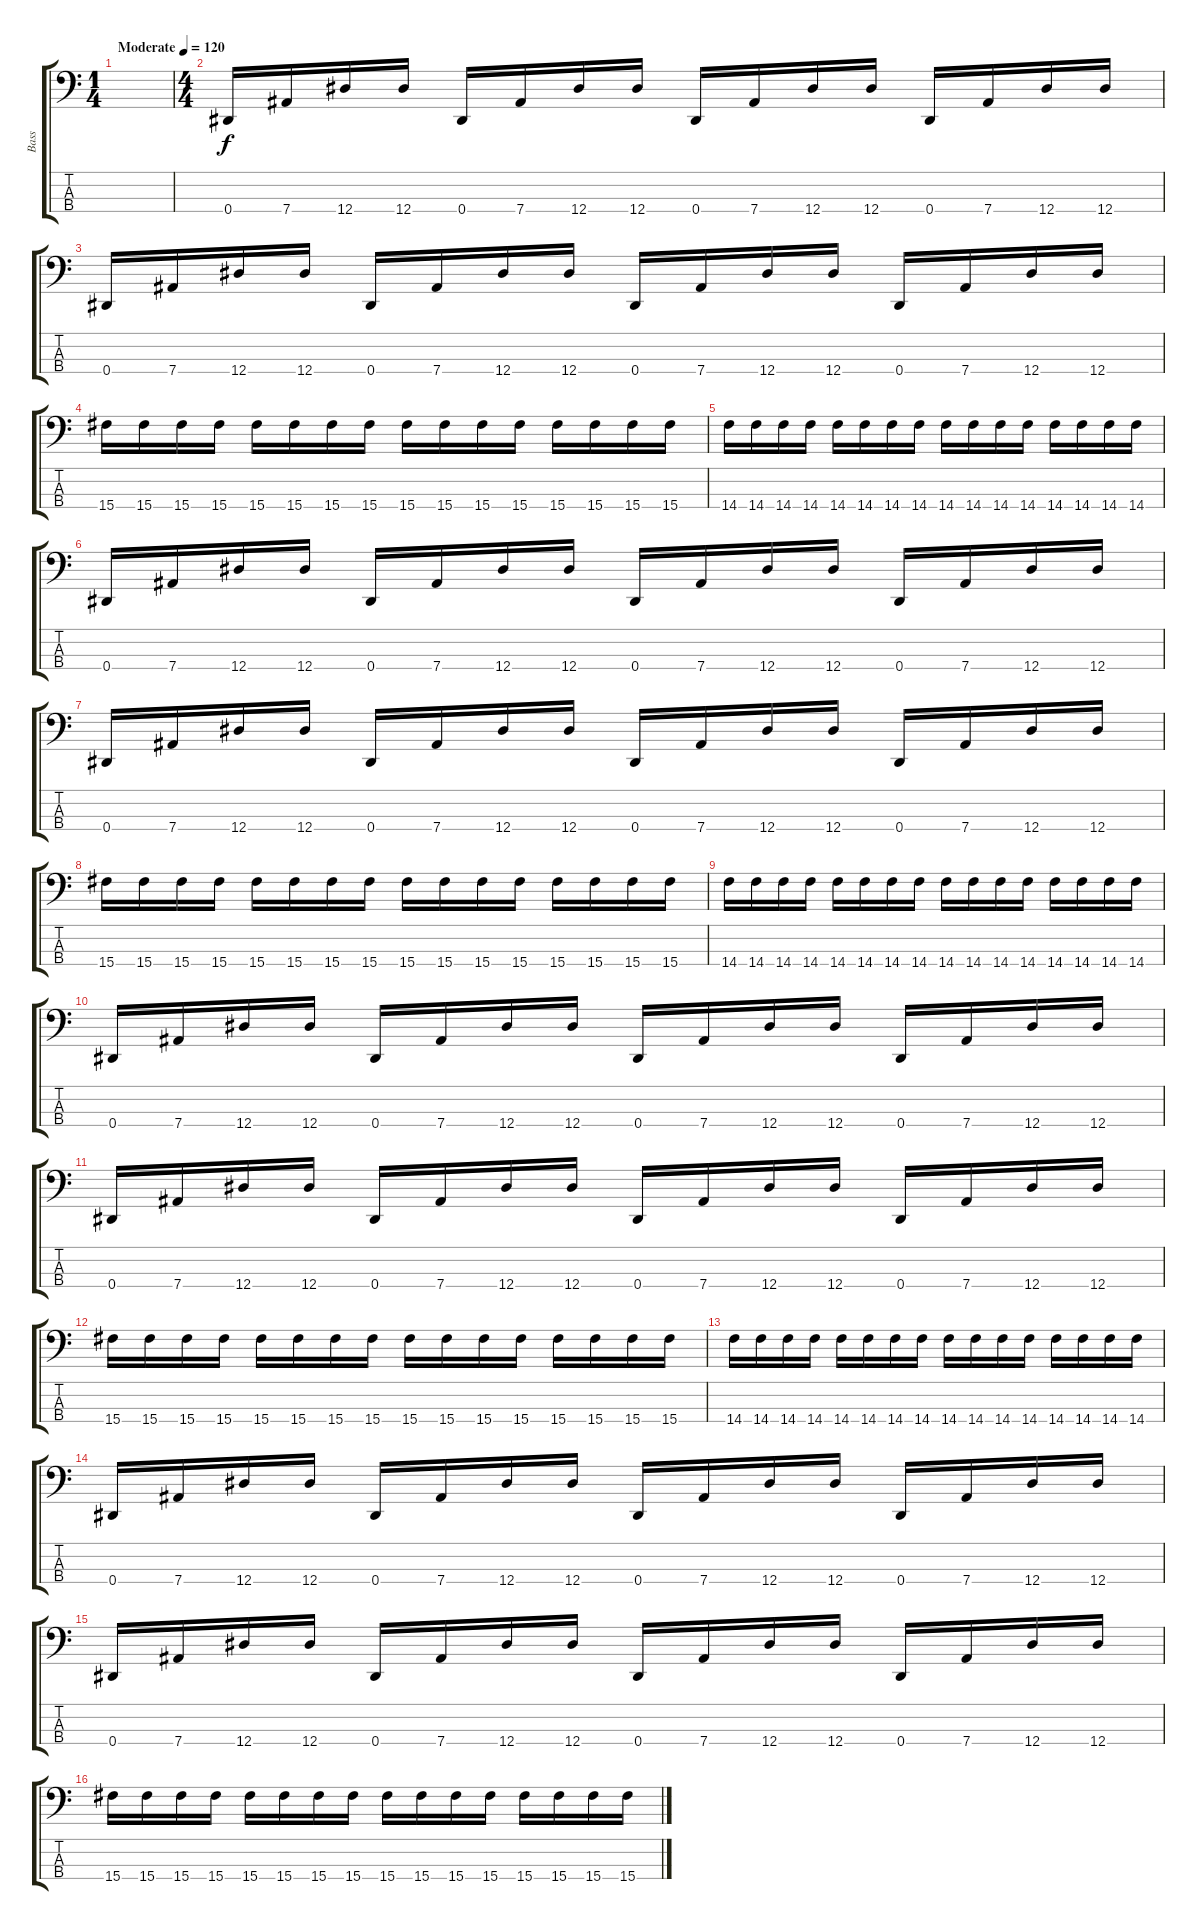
\track ("Bass" "Bass") {instrument electricbassfinger}
\staff {score tabs}
\tuning (Gb2 Db2 Ab1 Eb1) {hide}
\ts (1 4)
\tempo (120 "Moderate")
\clef f4
\ks c
|
\ts (4 4)
0.4.16 7.4.16 12.4.16 12.4.16 0.4.16 7.4.16 12.4.16 12.4.16 0.4.16 7.4.16 12.4.16 12.4.16 0.4.16 7.4.16 12.4.16 12.4.16 |
0.4.16 7.4.16 12.4.16 12.4.16 0.4.16 7.4.16 12.4.16 12.4.16 0.4.16 7.4.16 12.4.16 12.4.16 0.4.16 7.4.16 12.4.16 12.4.16 |
15.4.16 15.4.16 15.4.16 15.4.16 15.4.16 15.4.16 15.4.16 15.4.16 15.4.16 15.4.16 15.4.16 15.4.16 15.4.16 15.4.16 15.4.16 15.4.16 |
14.4.16 14.4.16 14.4.16 14.4.16 14.4.16 14.4.16 14.4.16 14.4.16 14.4.16 14.4.16 14.4.16 14.4.16 14.4.16 14.4.16 14.4.16 14.4.16 |
0.4.16 7.4.16 12.4.16 12.4.16 0.4.16 7.4.16 12.4.16 12.4.16 0.4.16 7.4.16 12.4.16 12.4.16 0.4.16 7.4.16 12.4.16 12.4.16 |
0.4.16 7.4.16 12.4.16 12.4.16 0.4.16 7.4.16 12.4.16 12.4.16 0.4.16 7.4.16 12.4.16 12.4.16 0.4.16 7.4.16 12.4.16 12.4.16 |
15.4.16 15.4.16 15.4.16 15.4.16 15.4.16 15.4.16 15.4.16 15.4.16 15.4.16 15.4.16 15.4.16 15.4.16 15.4.16 15.4.16 15.4.16 15.4.16 |
14.4.16 14.4.16 14.4.16 14.4.16 14.4.16 14.4.16 14.4.16 14.4.16 14.4.16 14.4.16 14.4.16 14.4.16 14.4.16 14.4.16 14.4.16 14.4.16 |
0.4.16 7.4.16 12.4.16 12.4.16 0.4.16 7.4.16 12.4.16 12.4.16 0.4.16 7.4.16 12.4.16 12.4.16 0.4.16 7.4.16 12.4.16 12.4.16 |
0.4.16 7.4.16 12.4.16 12.4.16 0.4.16 7.4.16 12.4.16 12.4.16 0.4.16 7.4.16 12.4.16 12.4.16 0.4.16 7.4.16 12.4.16 12.4.16 |
15.4.16 15.4.16 15.4.16 15.4.16 15.4.16 15.4.16 15.4.16 15.4.16 15.4.16 15.4.16 15.4.16 15.4.16 15.4.16 15.4.16 15.4.16 15.4.16 |
14.4.16 14.4.16 14.4.16 14.4.16 14.4.16 14.4.16 14.4.16 14.4.16 14.4.16 14.4.16 14.4.16 14.4.16 14.4.16 14.4.16 14.4.16 14.4.16 |
0.4.16 7.4.16 12.4.16 12.4.16 0.4.16 7.4.16 12.4.16 12.4.16 0.4.16 7.4.16 12.4.16 12.4.16 0.4.16 7.4.16 12.4.16 12.4.16 |
0.4.16 7.4.16 12.4.16 12.4.16 0.4.16 7.4.16 12.4.16 12.4.16 0.4.16 7.4.16 12.4.16 12.4.16 0.4.16 7.4.16 12.4.16 12.4.16 |
15.4.16 15.4.16 15.4.16 15.4.16 15.4.16 15.4.16 15.4.16 15.4.16 15.4.16 15.4.16 15.4.16 15.4.16 15.4.16 15.4.16 15.4.16 15.4.16
